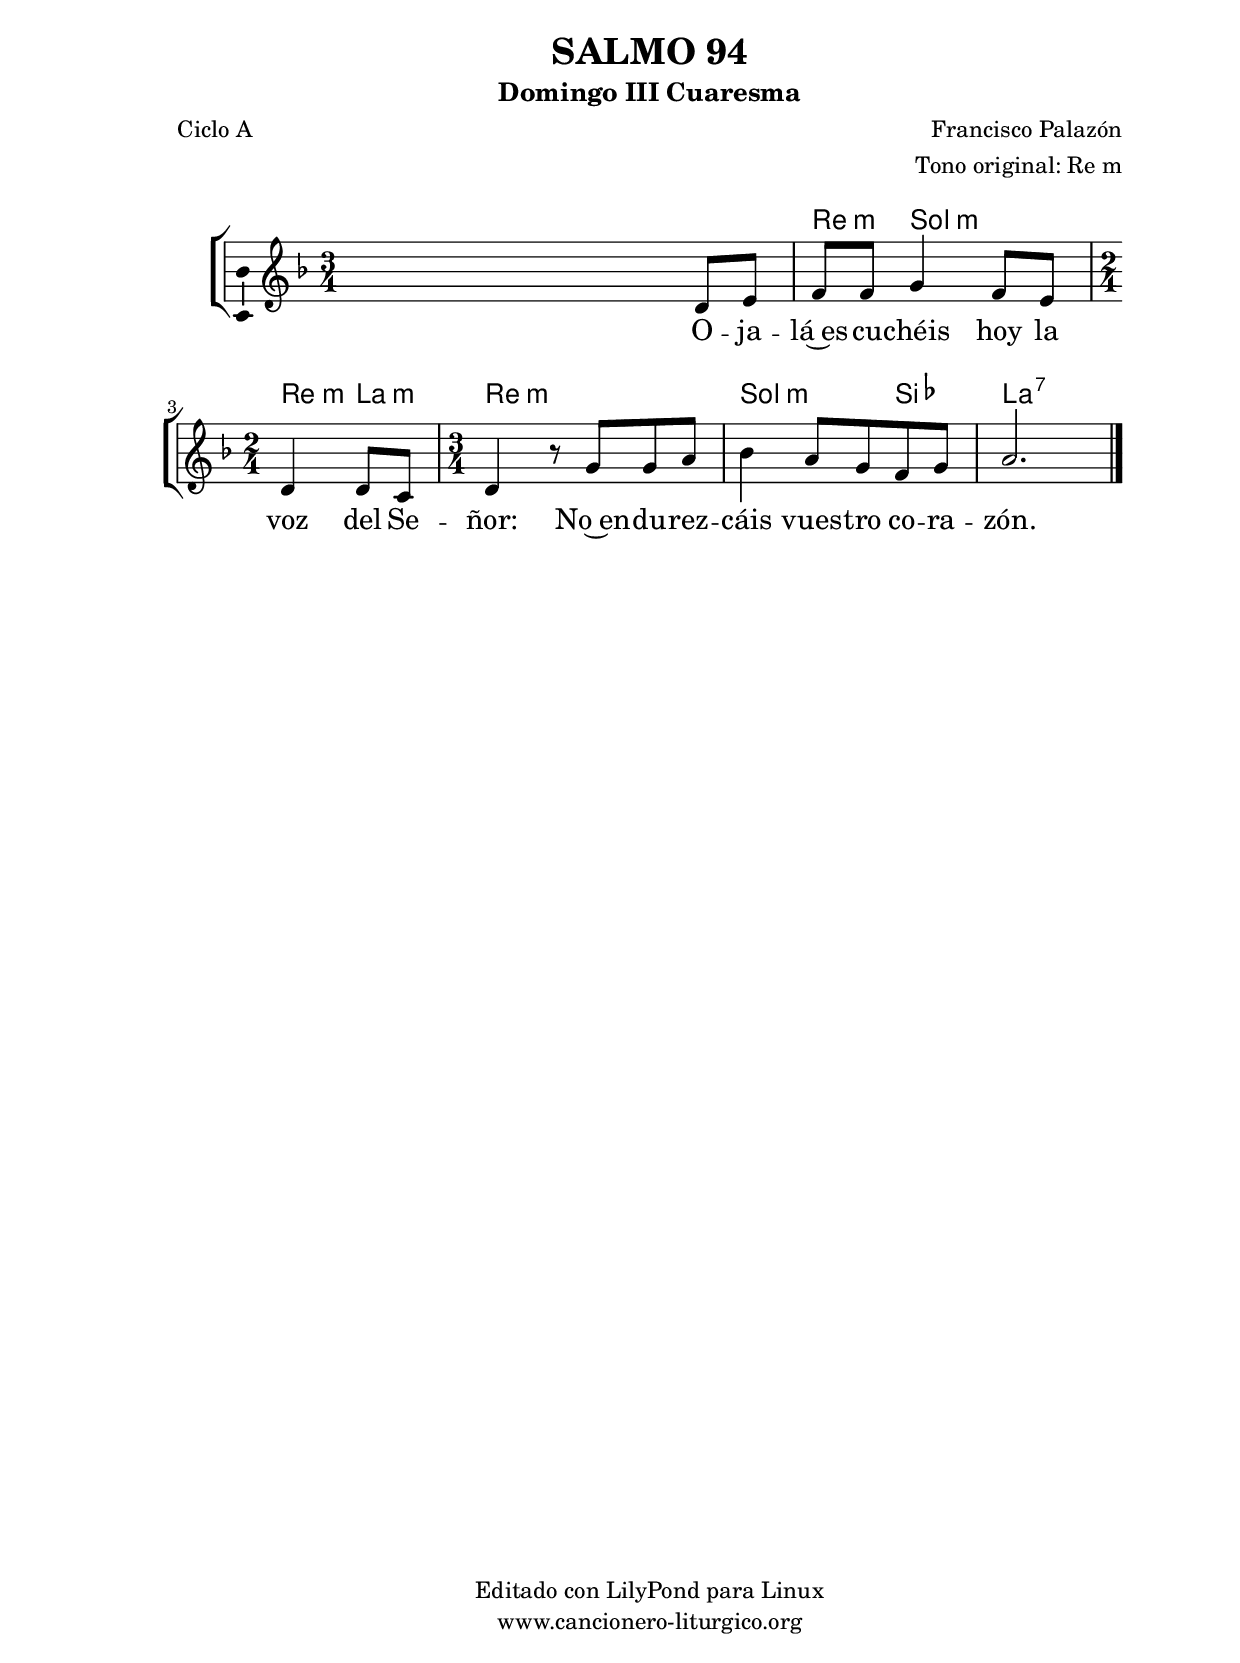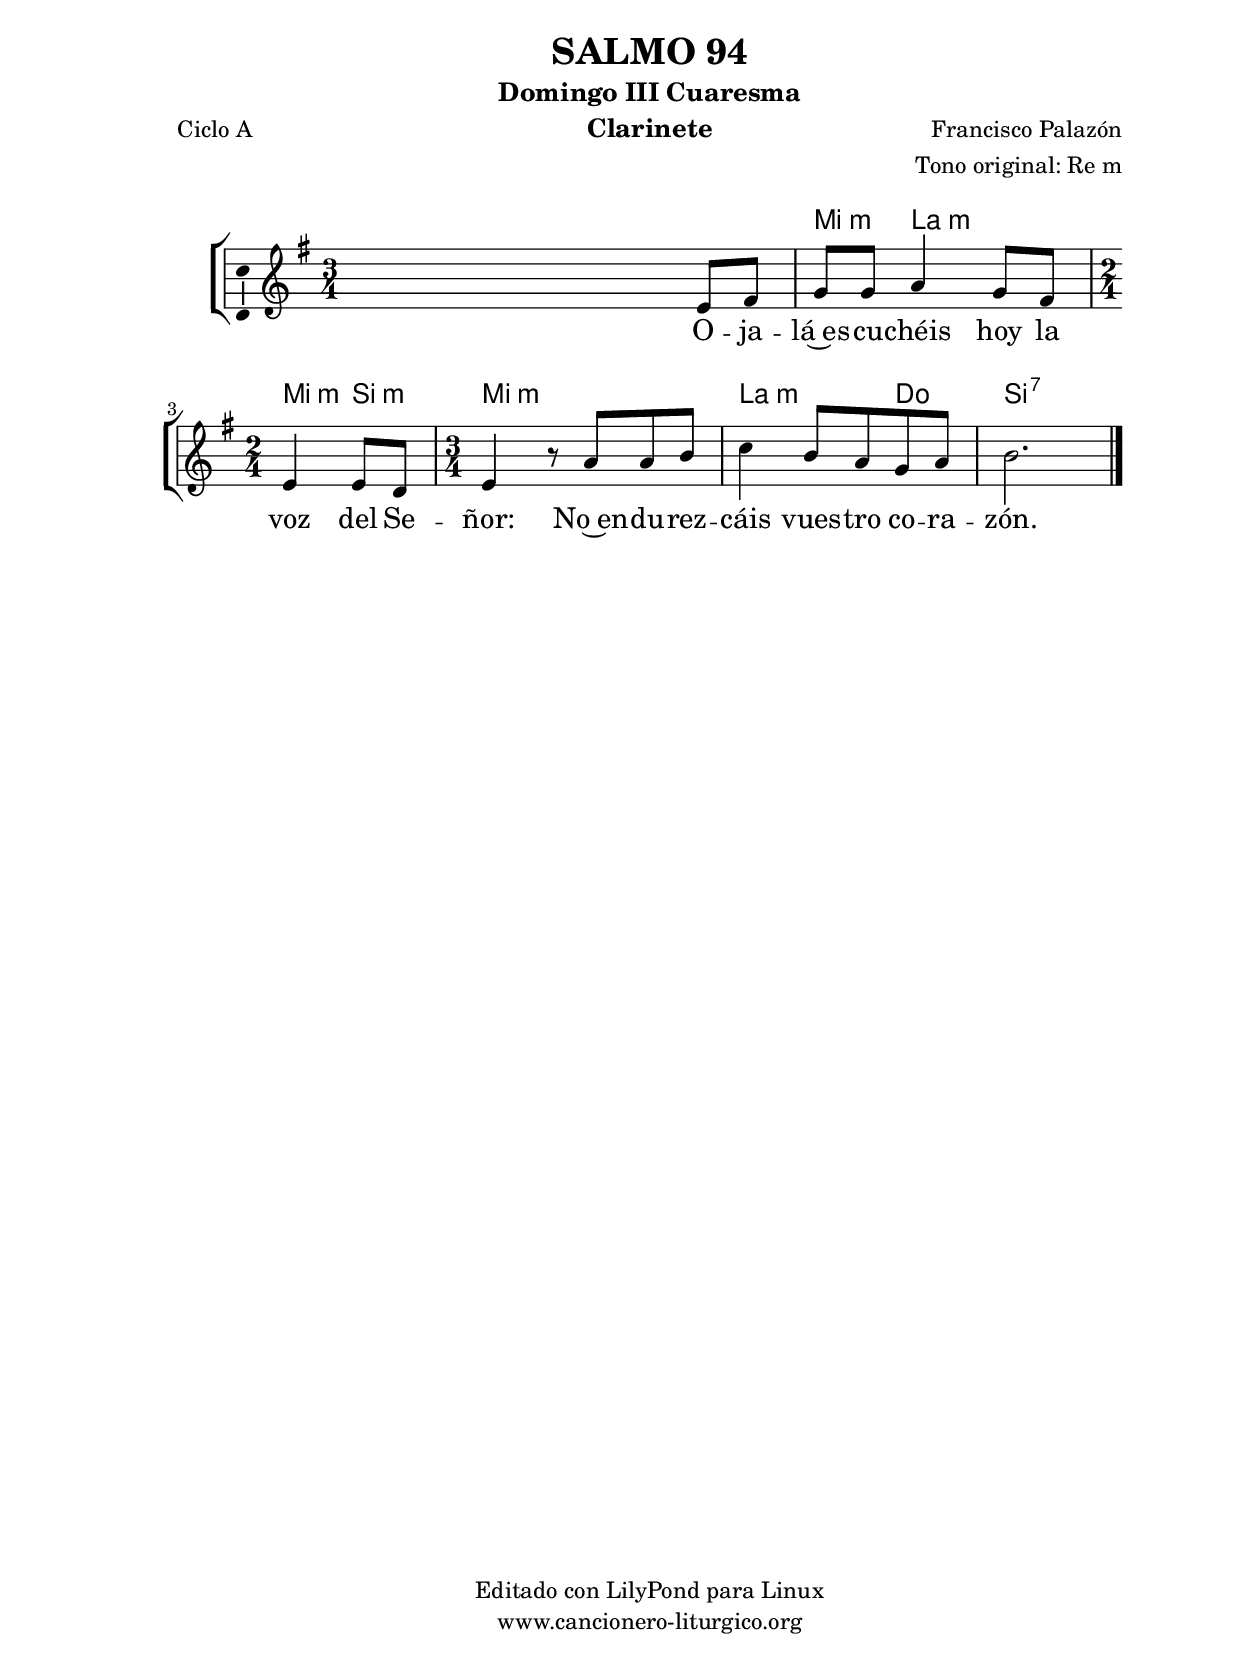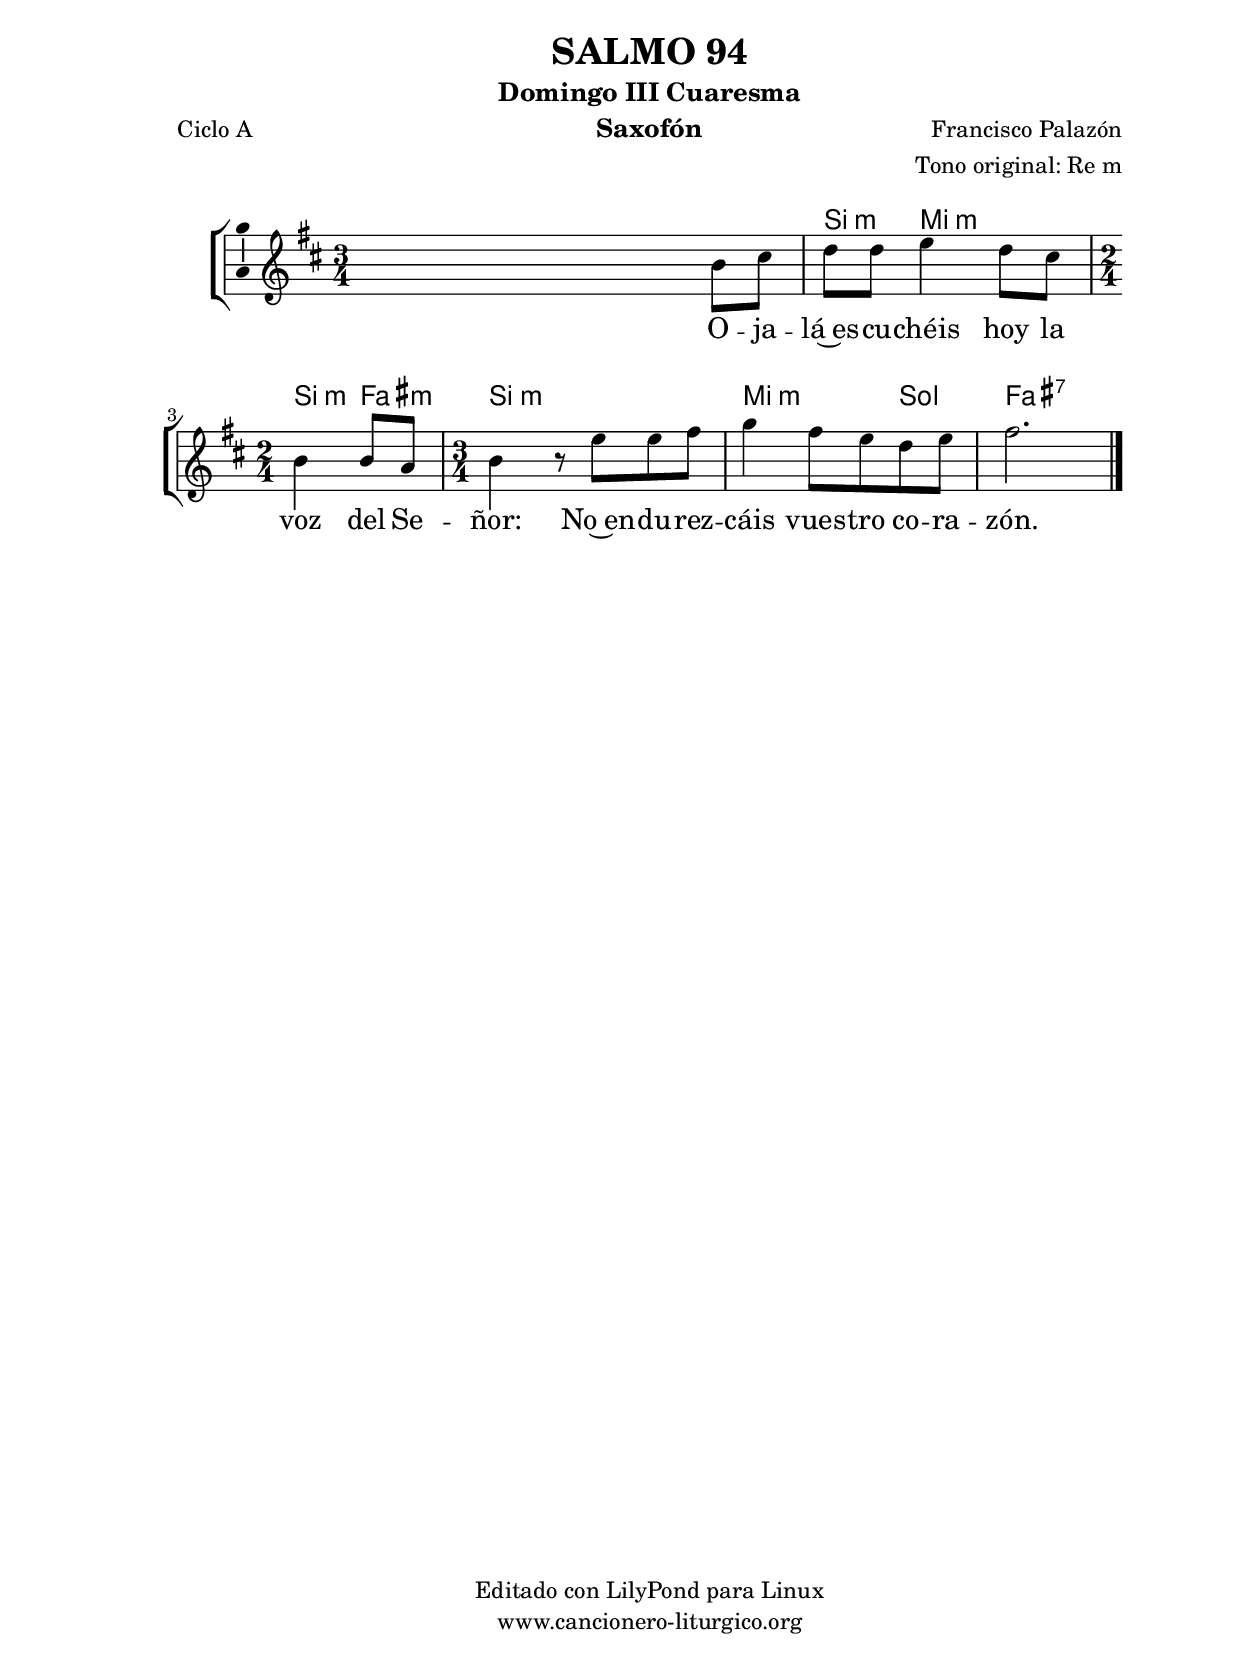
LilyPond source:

%
%para convertir .midi en .wav:
%timidity filename.midi -Ow -o finename.wav
%
%
%Para convertir de .wav a .mp3:
%lame -h -m j filename.wav
%
%
%para escuchar el midi:
%timidity nombrefichero.midi
%


%versión de lilypond para la que se ha escrito esta partitura:
\version "2.16.0"

	%Tamaño papel
	#(set-default-paper-size "a4")
	%Tamaño partitura
	#(set-global-staff-size 20)
	%No responde al pulsar sobre una nota
	#(ly:set-option 'point-and-click #f)

%parámetros del encabezamiento:
\header {
	title = "SALMO 94"
	subtitle = "Domingo III Cuaresma"
	composer = "Francisco Palazón"
	poet = "Ciclo A"
	meter = ""
	arranger = "Tono original: Re m"
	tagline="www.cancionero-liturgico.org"
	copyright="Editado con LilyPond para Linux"
	tiempo = "Cuaresma"
	usos = "Salmo"
	letra = "Ojalá escuchéis hoy la voz del Señor: No endurezcáis vuestro corazón."
	}

%parámetros asociados al papel:
\paper  {
	oddHeaderMarkup = \markup {\fill-line { \on-the-fly #not-first-page \fromproperty #'header:title \on-the-fly #not-first-page \fromproperty #'header:composer }}
	evenHeaderMarkup = \markup {\fill-line { \fromproperty #'header:composer \fromproperty #'header:title }}
	#(set-paper-size "a4")
	print-page-number = ##f
	first-page-number = 1
	print-first-page-number = ##f
%	head-separation = 3.0 \cm
	top-margin = 2.0 \cm
	bottom-margin = 0.5\cm
%%%	bottom-margin = -1.0\cm
	left-margin = 3.0 \cm
	line-width = 16.0 \cm 
	indent = 8\mm
	interscoreline = 2.\mm
	between-system-space = 15\mm
%	para que las partituras no llenen la hoja:
	ragged-bottom = ##t
%	idem para la última hoja:
	ragged-last-bottom = ##f
%	para que las partituras llenen el ancho del papel:
	ragged-last = ##f
	after-title-space = 2.5 \cm
%page-count=1
%system-count=8

	%Flexible Vertical Spacing
%	markup-markup-spacing =
%	#'((basic-distance . 15) (minimum-distance . 15) (padding . 3))
	markup-system-spacing =
	#'((basic-distance . 15) (minimum-distance . 15) (padding . 3))
	system-system-spacing =
	#'((basic-distance . 15) (minimum-distance . 15) (padding . 3))
	score-system-spacing =
	#'((basic-distance . 15) (minimum-distance . 15) (padding . 5))
%	top-system-spacing = % header
%	#'((basic-distance . 8) (minimum-distance . 0) (padding . 3))
%	top-markup-spacing =
%	#'((basic-distance . 20) (minimum-distance . 20) (padding . 3))
	last-bottom-spacing = % footer
	#'((basic-distance . 5) (minimum-distance . 5) (padding . 3))
%	score-markup-spacing =
%	#'((basic-distance . 16) (minimum-distance . 13) (padding . 3))

	}


%parámetros que afectan a toda la partitura:
global =  {
	%clave de sol (G):
	\clef G
	%armadura:
%	\transpose e f
	\key d \minor
	\tempo 4=100
	\set Score.tempoHideNote = ##t
	}


acordes = {
	\italianChords
	\chordmode {
%	\transpose e f
{

s2.
d4:m g2:m
d4:m a:m
d2.:m
g2:m bes4
a2.:7

	}
	}
}

melodia = 
%	\transpose e f
{
	\relative c'{

\time 3/4
s2 d8 e
f8 f g4 f8 e

\time 2/4
d4 d8 c

\time 3/4
d4 r8 g8 g a
bes4 a8 g f g
a2.

	\bar "|."
	}
	}


texto = \lyricmode {
O -- ja -- lá~es -- cu -- chéis hoy la voz del Se -- ñor: No~en -- du -- rez -- cáis vues -- tro co -- ra -- zón.
	}


acordesStaff = \context ChordNames = acordesStaff <<
	\set chordChanges = ##t
	\acordes
	>>


vozStaff = \context Voice = vozStaff
\with {\consists "Ambitus_engraver"}
<<
%	\set Staff.instrumentName = ""
%	\set Staff.shortInstrumentName = ""
%	\set Staff.midiInstrument = #"clarinet"
%	\set Staff.midiInstrument = #"cello"
%	\set Staff.midiInstrument = #"flute"
	\set Staff.midiInstrument = #"electric guitar (jazz)"
%	\set Staff.midiInstrument = #"english horn"
%	\set Staff.midiInstrument = #"violin"
%	\set Staff.midiInstrument = #"glockenspiel"
	\set Staff.midiMinimumVolume = #0.7
	\set Staff.midiMaximumVolume = #0.9
	\global
	\melodia
	>>


textoStaff = \context Lyrics = textoStaff <<
	\lyricsto vozStaff \texto
	>>

\book {
	\score {
		\context ChoirStaff {
			\override StaffGroup.SystemStartBracket #'collapse-height = #1
			\override Score.SystemStartBar #'collapse-height = #1
			<<
			\acordesStaff
			\vozStaff
			\textoStaff
			>>
			}
		\layout {
	    		\context {
				\Lyrics
				\override LyricText #'font-size = #2
				}
	   		 \context {
				\Score
				%fontSize = #3
				\override StaffSymbol #'staff-space = #(magstep +3)
				%\override Beam #'thickness = #0.55
				%\override SpacingSpanner #'spacing-increment = #1.0
				%\override Slur #'height-limit = #1.5
				}
			}
		}
	\score {
		\unfoldRepeats
		\context ChoirStaff {
			<<
			\acordesStaff
			\vozStaff
			>>
			}
		\midi {
	  		\context {
	  			\Score
				tempoWholesPerMinute = #(ly:make-moment 70 4)
				}
			}
		}
	}

%Partitura para clarinete
#(define output-suffix "C")
\book {
	\header{
		instrument = "Clarinete"
		}
	\score {
		\context ChoirStaff {
			\override StaffGroup.SystemStartBracket #'collapse-height = #1
			\override Score.SystemStartBar #'collapse-height = #1
\transpose c d
			<<
			\acordesStaff
			\vozStaff
			\textoStaff
			>>
			}
		\layout {
	    		\context {
				\Lyrics
				\override LyricText #'font-size = #2
				}
	   		 \context {
				\Score
				%fontSize = #3
				\override StaffSymbol #'staff-space = #(magstep +3)
				%\override Beam #'thickness = #0.55
				%\override SpacingSpanner #'spacing-increment = #1.0
				%\override Slur #'height-limit = #1.5
				}
			}
		}
	}

%Partitura para saxofón
#(define output-suffix "S")
\book {
	\header{
		instrument = "Saxofón"
		}
	\score {
		\context ChoirStaff {
			\override StaffGroup.SystemStartBracket #'collapse-height = #1
			\override Score.SystemStartBar #'collapse-height = #1
\transpose c a
			<<
			\acordesStaff
			\vozStaff
			\textoStaff
			>>
			}
		\layout {
	    		\context {
				\Lyrics
				\override LyricText #'font-size = #2
				}
	   		 \context {
				\Score
				%fontSize = #3
				\override StaffSymbol #'staff-space = #(magstep +3)
				%\override Beam #'thickness = #0.55
				%\override SpacingSpanner #'spacing-increment = #1.0
				%\override Slur #'height-limit = #1.5
				}
			}
		}
	}

